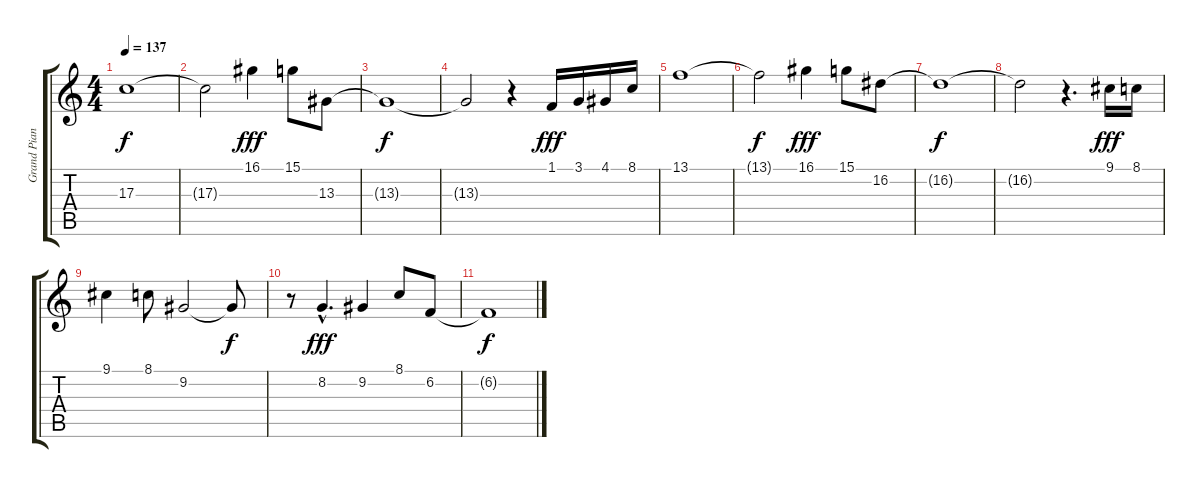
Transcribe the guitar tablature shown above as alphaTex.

\track ("Grand Piano 1" "Grand Pian") {instrument acousticgrandpiano}
\staff {score tabs}
\tuning (E4 B3 G3 D3 A2 E2) {hide}
\ts (4 4)
\tempo 137
\clef g2
\ks c
17.3{t}.1{dy f} |
17.3{t}.2 16.1.4{dy fff} 15.1.8 13.3.8 |
13.3{t}.1{dy f} |
13.3{t}.2 r.4 1.1.16{dy fff} 3.1.16 4.1.16 8.1.16 |
13.1.1 |
13.1{t}.2{dy f} 16.1.4{dy fff} 15.1.8 16.2.8 |
16.2{t}.1{dy f} |
16.2{t}.2 r.4{d} 9.1.16{dy fff} 8.1.16 |
9.1.4 8.1.8 9.2.2 9.2{t}.8{dy f} |
r.8 8.2{hac}.4{d dy fff} 9.2.4 8.1.8 6.2.8 |
6.2{t}.1{dy f}
